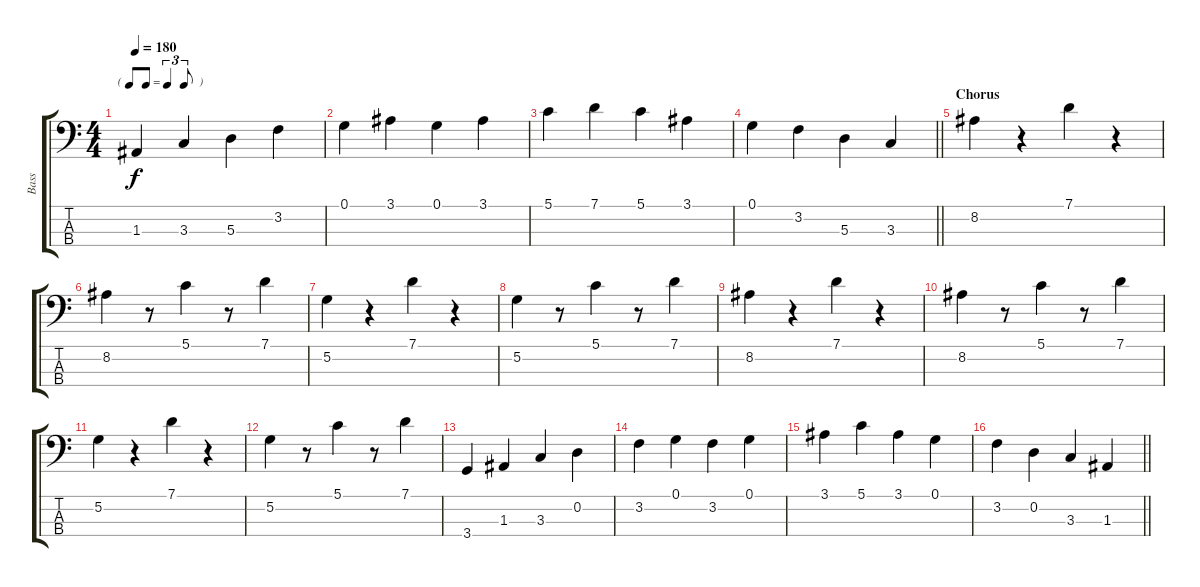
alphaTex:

\track ("Bass" "Bass") {instrument electricbassfinger}
\staff {score tabs}
\tuning (G2 D2 A1 E1) {hide}
\ts (4 4)
\tf triplet8th
\tempo 180
\clef f4
\ks c
1.3.4{dy f} 3.3.4 5.3.4 3.2.4 |
0.1.4 3.1.4 0.1.4 3.1.4 |
5.1.4 7.1.4 5.1.4 3.1.4 |
\barLineRight lightlight
0.1.4 3.2.4 5.3.4 3.3.4 |
\section ("" "Chorus")
8.2.4 r.4 7.1.4 r.4 |
8.2.4 r.8 5.1.4 r.8 7.1.4 |
5.2.4 r.4 7.1.4 r.4 |
5.2.4 r.8 5.1.4 r.8 7.1.4 |
8.2.4 r.4 7.1.4 r.4 |
8.2.4 r.8 5.1.4 r.8 7.1.4 |
5.2.4 r.4 7.1.4 r.4 |
5.2.4 r.8 5.1.4 r.8 7.1.4 |
3.4.4 1.3.4 3.3.4 0.2.4 |
3.2.4 0.1.4 3.2.4 0.1.4 |
3.1.4 5.1.4 3.1.4 0.1.4 |
\barLineRight lightlight
3.2.4 0.2.4 3.3.4 1.3.4
